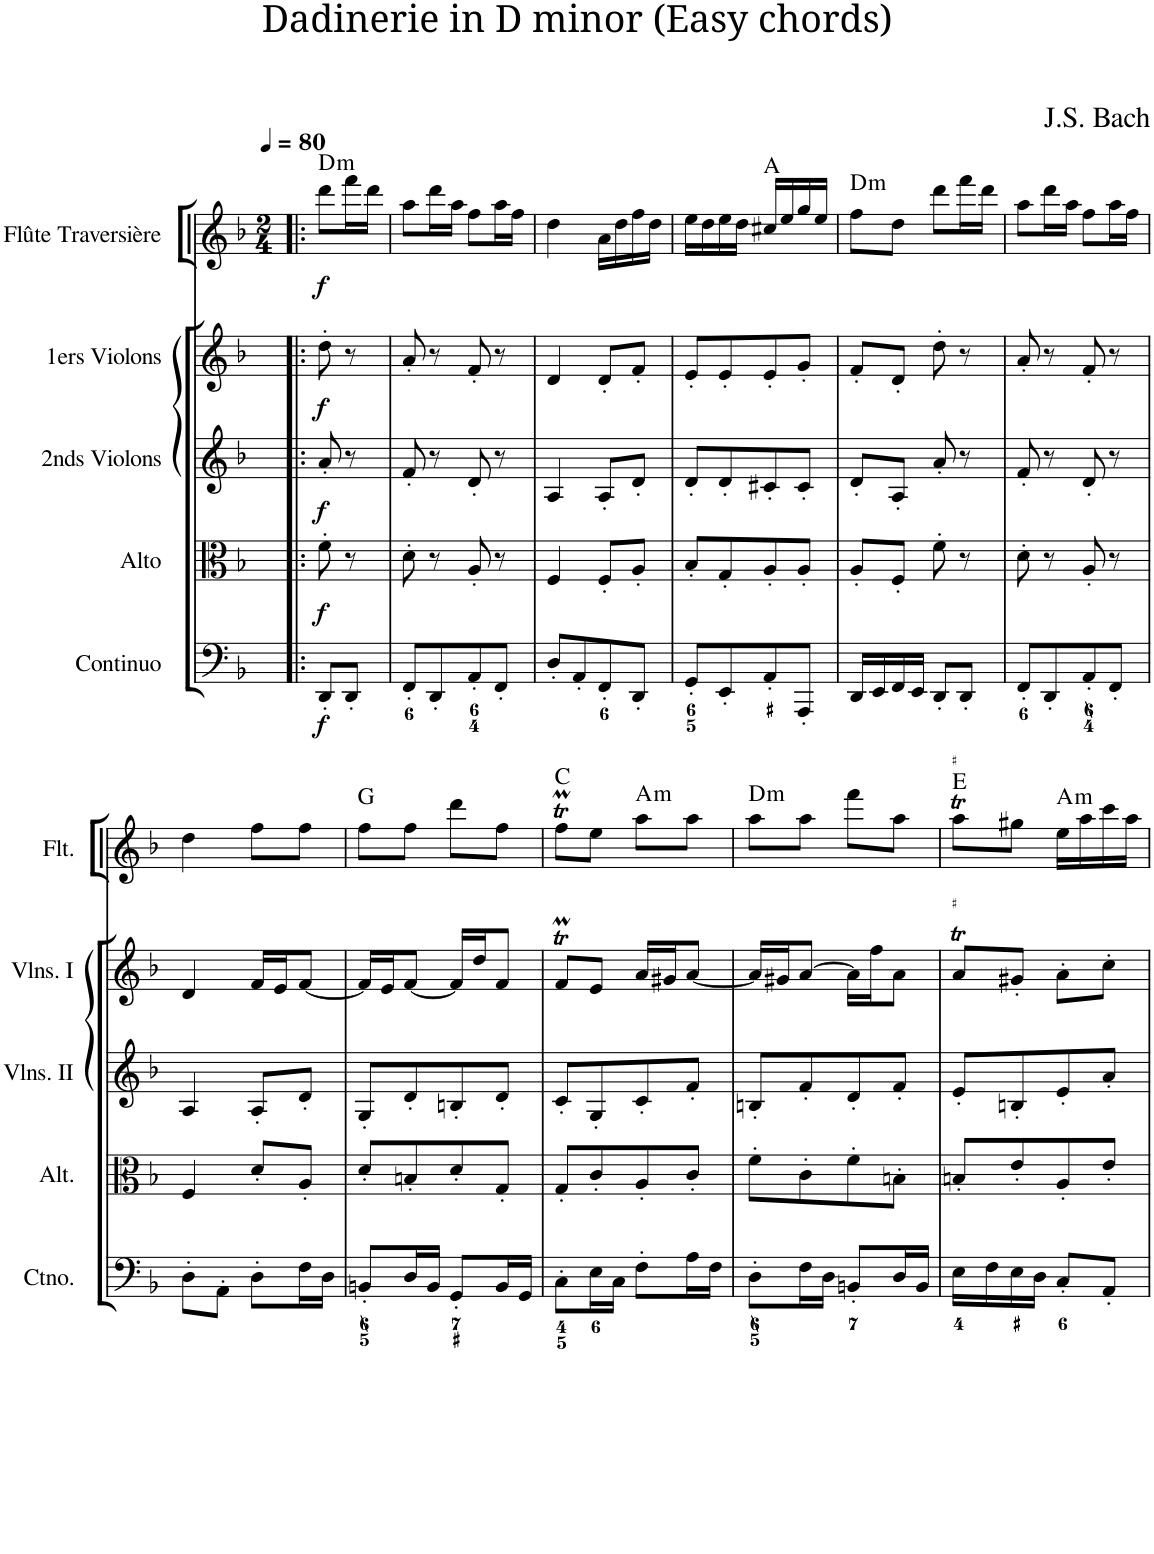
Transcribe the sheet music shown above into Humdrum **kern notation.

**kern	**dynam	**kern	**dynam	**kern	**dynam	**kern	**dynam	**kern	**dynam	**harte
*part5	*part5	*part4	*part4	*part3	*part3	*part2	*part2	*part1	*part1	*part1
*staff5	*staff5	*staff4	*staff4	*staff3	*staff3	*staff2	*staff2	*staff1	*staff1	*
*I"Continuo	*	*I"Alto	*	*I"2nds Violons	*	*I"1ers Violons	*	*I"Flûte Traversière	*	*
*I'Ctno.	*	*I'Alt.	*	*	*	*	*	*I'Flt.	*	*
*clefF4	*	*clefC3	*	*clefG2	*	*clefG2	*	*clefG2	*	*
*k[b-]	*	*k[b-]	*	*k[b-]	*	*k[b-]	*	*k[b-]	*	*
*	*	*	*	*	*	*	*	*M2/4	*	*
*MM80	*	*MM80	*	*MM80	*	*MM80	*	*MM80	*	*
=1!|:	=1!|:	=1!|:	=1!|:	=1!|:	=1!|:	=1!|:	=1!|:	=1!|:	=1!|:	=1!|:
!	!LO:DY:b	!	!LO:DY:b	!	!LO:DY:b	!	!LO:DY:b	!	!LO:DY:b	!LO:H:kt=m
8DD'/L	f	8f'\	f	8a'/	f	8dd'\	f	8ddd'\L	f	D:min
8DD'/J	.	8r	.	8r	.	8r	.	16fff\L	.	.
.	.	.	.	.	.	.	.	16ddd\JJ	.	.
=2	=2	=2	=2	=2	=2	=2	=2	=2	=2	=2
8FF'/L	.	8d'\	.	8f'/	.	8a'/	.	8aa'\L	.	.
8DD'/	.	8r	.	8r	.	8r	.	16ddd\L	.	.
.	.	.	.	.	.	.	.	16aa\JJ	.	.
8AA'/	.	8A'/	.	8d'/	.	8f'/	.	8ff'\L	.	.
8FF'/J	.	8r	.	8r	.	8r	.	16aa\L	.	.
.	.	.	.	.	.	.	.	16ff\JJ	.	.
=3	=3	=3	=3	=3	=3	=3	=3	=3	=3	=3
8D'/L	.	4F'/	.	4A'/	.	4d'/	.	4dd'\	.	.
8AA'/	.	.	.	.	.	.	.	.	.	.
8FF'/	.	8F'/L	.	8A'/L	.	8d'/L	.	16a\LL	.	.
.	.	.	.	.	.	.	.	16dd\	.	.
8DD'/J	.	8A'/J	.	8d'/J	.	8f'/J	.	16ff\	.	.
.	.	.	.	.	.	.	.	16dd\JJ	.	.
=4	=4	=4	=4	=4	=4	=4	=4	=4	=4	=4
8GG'/L	.	8B-'/L	.	8d'/L	.	8e'/L	.	16ee\LL	.	.
.	.	.	.	.	.	.	.	16dd\	.	.
8EE'/	.	8G'/	.	8d'/	.	8e'/	.	16ee\	.	.
.	.	.	.	.	.	.	.	16dd\JJ	.	.
8AA'/	.	8A'/	.	8c#X'/	.	8e'/	.	16cc#X/LL	.	A:maj
.	.	.	.	.	.	.	.	16ee/	.	.
8AAA'/J	.	8A'/J	.	8c#'/J	.	8g'/J	.	16gg/	.	.
.	.	.	.	.	.	.	.	16ee/JJ	.	.
=5	=5	=5	=5	=5	=5	=5	=5	=5	=5	=5
!	!	!	!	!	!	!	!	!	!	!LO:H:kt=m
16DD/LL	.	8A'/L	.	8d'/L	.	8f'/L	.	8ff'\L	.	D:min
16EE/	.	.	.	.	.	.	.	.	.	.
16FF/	.	8F'/J	.	8A'/J	.	8d'/J	.	8dd'\J	.	.
16EE/JJ	.	.	.	.	.	.	.	.	.	.
8DD'/L	.	8f'\	.	8a'/	.	8dd'\	.	8ddd'\L	.	.
8DD'/J	.	8r	.	8r	.	8r	.	16fff\L	.	.
.	.	.	.	.	.	.	.	16ddd\JJ	.	.
=6	=6	=6	=6	=6	=6	=6	=6	=6	=6	=6
8FF'/L	.	8d'\	.	8f'/	.	8a'/	.	8aa'\L	.	.
8DD'/	.	8r	.	8r	.	8r	.	16ddd\L	.	.
.	.	.	.	.	.	.	.	16aa\JJ	.	.
8AA'/	.	8A'/	.	8d'/	.	8f'/	.	8ff'\L	.	.
8FF'/J	.	8r	.	8r	.	8r	.	16aa\L	.	.
.	.	.	.	.	.	.	.	16ff\JJ	.	.
!!LO:LB:g=z
=7	=7	=7	=7	=7	=7	=7	=7	=7	=7	=7
8D'\L	.	4F'/	.	4A'/	.	4d'/	.	4dd'\	.	.
8AA'\J	.	.	.	.	.	.	.	.	.	.
8D'\L	.	8d'/L	.	8A'/L	.	16f/LL	.	8ff'\L	.	.
.	.	.	.	.	.	16e/J	.	.	.	.
16F\L	.	8A'/J	.	8d'/J	.	[8f/J	.	8ff'\J	.	.
16D\JJ	.	.	.	.	.	.	.	.	.	.
=8	=8	=8	=8	=8	=8	=8	=8	=8	=8	=8
8BBn'/L	.	8d'/L	.	8G'/L	.	16f/LL]	.	8ff'\L	.	G:maj
.	.	.	.	.	.	16e/J	.	.	.	.
16D/L	.	8Bn'/	.	8d'/	.	[8f/J	.	8ff'\J	.	.
16BB/JJ	.	.	.	.	.	.	.	.	.	.
8GG'/L	.	8d'/	.	8Bn'/	.	16f/LL]	.	8ddd'\L	.	.
.	.	.	.	.	.	16dd/J	.	.	.	.
16BB/L	.	8G'/J	.	8d'/J	.	8f/J	.	8ff'\J	.	.
16GG/JJ	.	.	.	.	.	.	.	.	.	.
=9	=9	=9	=9	=9	=9	=9	=9	=9	=9	=9
8C'\L	.	8G'/L	.	8c'/L	.	8fTM/L	.	8ffTM\L	.	C:maj
16E\L	.	8c'/	.	8G'/	.	8e'/J	.	8ee'\J	.	.
16C\JJ	.	.	.	.	.	.	.	.	.	.
!	!	!	!	!	!	!	!	!	!	!LO:H:kt=m
8F'\L	.	8A'/	.	8c'/	.	16a/LL	.	8aa'\L	.	A:min
.	.	.	.	.	.	16g#X/J	.	.	.	.
16A\L	.	8c'/J	.	8f'/J	.	[8a/J	.	8aa'\J	.	.
16F\JJ	.	.	.	.	.	.	.	.	.	.
=10	=10	=10	=10	=10	=10	=10	=10	=10	=10	=10
!	!	!	!	!	!	!	!	!	!	!LO:H:kt=m
8D'\L	.	8f'\L	.	8Bn'/L	.	16a/LL]	.	8aa'\L	.	D:min
.	.	.	.	.	.	16g#X/J	.	.	.	.
16F\L	.	8c'\	.	8f'/	.	[8a/J	.	8aa'\J	.	.
16D\JJ	.	.	.	.	.	.	.	.	.	.
8BBn'/L	.	8f'\	.	8d'/	.	16a\LL]	.	8fff'\L	.	.
.	.	.	.	.	.	16ff\J	.	.	.	.
16D/L	.	8Bn'\J	.	8f'/J	.	8a\J	.	8aa'\J	.	.
16BB/JJ	.	.	.	.	.	.	.	.	.	.
=11	=11	=11	=11	=11	=11	=11	=11	=11	=11	=11
*	*	*	*	*	*	*^	*	*^	*	*
16E\LL	.	8Bn'/L	.	8e'/L	.	8at/L	32a!	.	8aat\L	32aa!	.	E:maj
.	.	.	.	.	.	.	32bn!	.	.	32bbn!	.	.
16F\	.	.	.	.	.	.	16a!	.	.	16aa!	.	.
16E\	.	8e'/	.	8Bn'/	.	8g#X'/J	4.ryy	.	8gg#X'\J	4.ryy	.	.
16D\JJ	.	.	.	.	.	.	.	.	.	.	.	.
!	!	!	!	!	!	!	!	!	!	!	!	!LO:H:kt=m
8C'/L	.	8A'/	.	8e'/	.	8a'\L	.	.	16ee\LL	.	.	A:min
.	.	.	.	.	.	.	.	.	16aa\	.	.	.
8AA'/J	.	8e'/J	.	8a'/J	.	8cc'\J	.	.	16ccc\	.	.	.
.	.	.	.	.	.	.	.	.	16aa\JJ	.	.	.
*	*	*	*	*	*	*v	*v	*	*	*	*	*
*	*	*	*	*	*	*	*	*v	*v	*	*
=	=	=	=	=	=	=	=	=	=	=
*-	*-	*-	*-	*-	*-	*-	*-	*-	*-	*-
